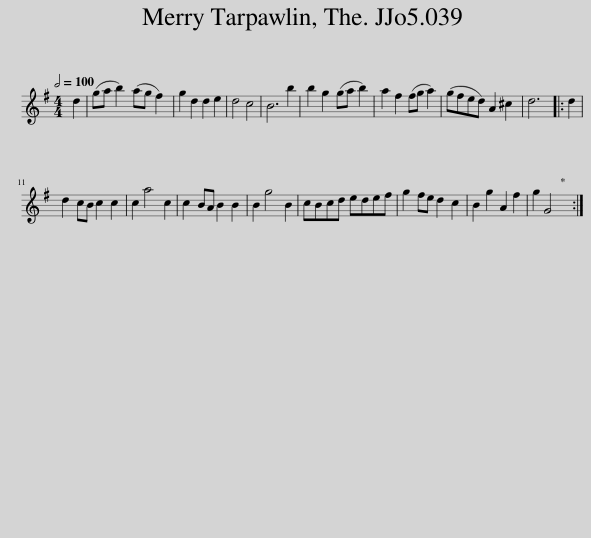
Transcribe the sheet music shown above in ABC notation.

X:1
L:1/8
Q:1/2=100
M:4/4
I:linebreak $
K:G
V:1 treble
V:1
 d2 | (ga b2) (ag f2) | g2 d2 d2 e2 | d4 c4 | B6 b2 | %5
 b2 g2 (ga b2) | a2 f2 (fg a2) | (gfed) A2 ^c2 | d6 |: d2 |$ %10
 d2 cB c2 c2 | c2 a4 c2 | c2 BA B2 B2 | B2 g4 B2 | cBcd edef | %15
 g2 fe d2 c2 | B2 g2 A2 f2 | g2 G4 :| %18
